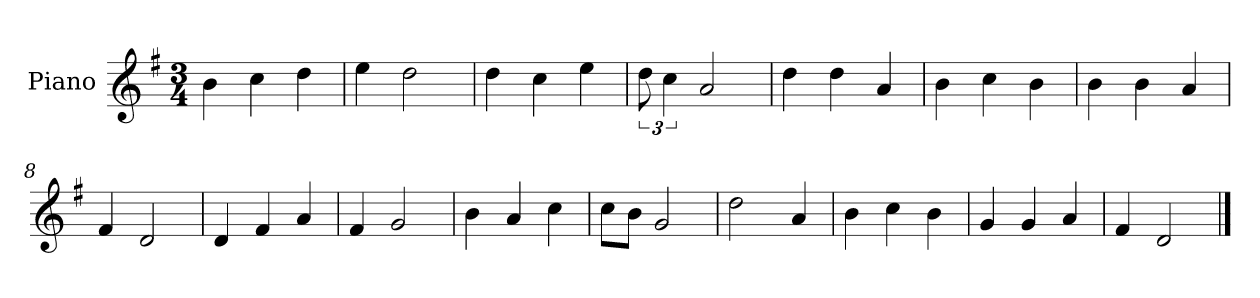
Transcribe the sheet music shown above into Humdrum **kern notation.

**kern
*part1
*staff1
*I"Piano
*I'P-no
*clefG2
*k[f#]
*M3/4
*MM181
=1
4b\
4cc\
4dd\
=2
4ee\
2dd\
=3
4dd\
4cc\
4ee\
=4
12dd\
6cc\
2a/
=5
4dd\
4dd\
4a/
=6
4b\
4cc\
4b\
=7
4b\
4b\
4a/
=8
4f#/
2d/
=9
4d/
4f#/
4a/
=10
4f#/
2g/
=11
4b\
4a/
4cc\
!!LO:LB:g=z
=12
8cc\L
8b\J
2g/
=13
2dd\
4a/
=14
4b\
4cc\
4b\
=15
4g/
4g/
4a/
=16
4f#/
2d/
==
*-
